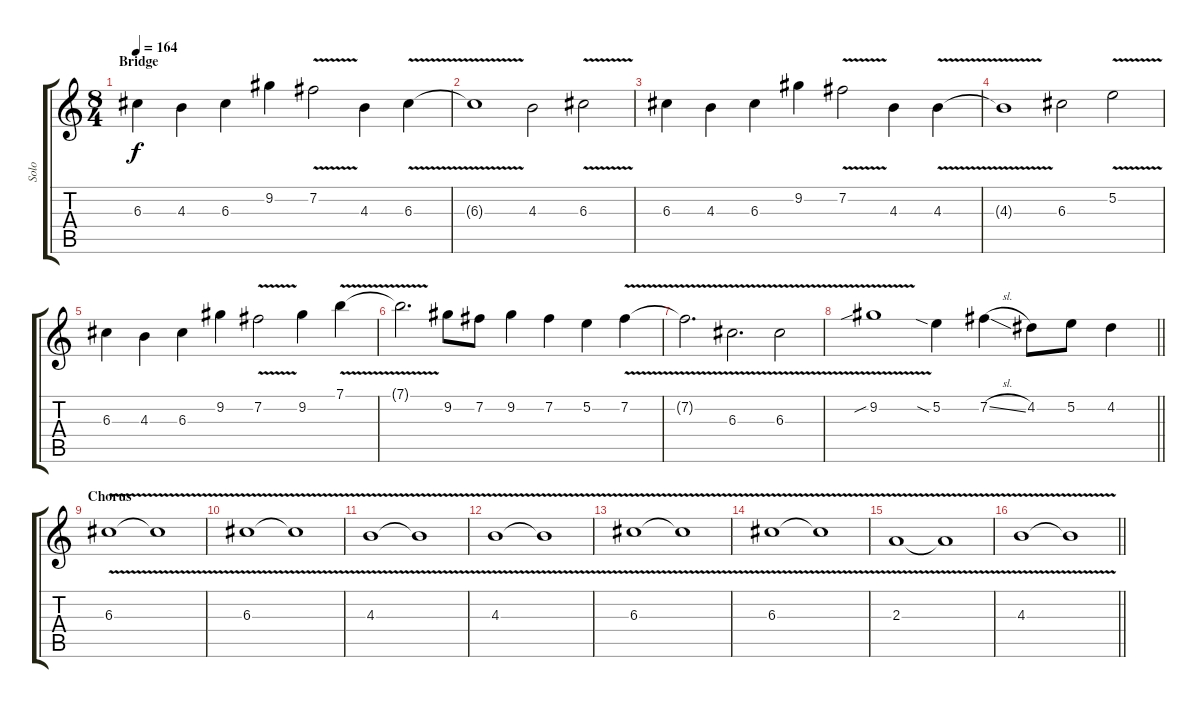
\track ("Solo" "Solo") {instrument overdrivenguitar}
\staff {score tabs}
\tuning (E4 B3 G3 D3 A2 E2) {hide}
\ts (8 4)
\section ("" "Bridge")
\tempo 164
\clef g2
\ks c
6.3.4{dy f} 4.3.4 6.3.4 9.2.4 7.2{v}.2 4.3.4 6.3{v}.4 |
6.3{t}.1 4.3.2 6.3{v}.2 |
6.3.4 4.3.4 6.3.4 9.2.4 7.2{v}.2 4.3.4 4.3{v}.4 |
4.3{t}.1 6.3.2 5.2{v}.2 |
6.3.4 4.3.4 6.3.4 9.2.4 7.2{v}.2 9.2.4 7.1{v}.4 |
7.1{t}.2{d} 9.2.8 7.2.8 9.2.4 7.2.4 5.2.4 7.2{v}.4 |
7.2{t}.2{d} 6.3{v}.2{d} 6.3{v}.2 |
\barLineRight lightlight
9.2{v sib}.1 5.2{sia}.4 7.2{sl}.4 4.2.8 5.2.8 4.2.4 |
\section ("" "Chorus")
6.3{v}.1 6.3{t}.1 |
6.3{v}.1 6.3{t}.1 |
4.3{v}.1 4.3{t}.1 |
4.3{v}.1 4.3{t}.1 |
6.3{v}.1 6.3{t}.1 |
6.3{v}.1 6.3{t}.1 |
2.3{v}.1 2.3{t}.1 |
\barLineRight lightlight
4.3{v}.1 4.3{t}.1
